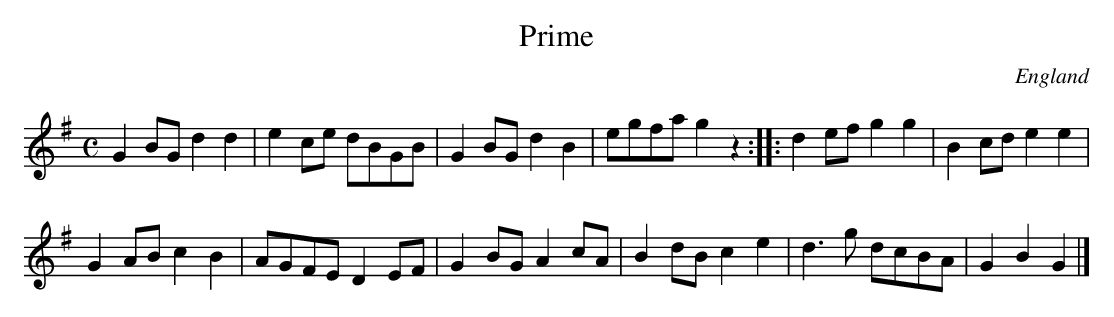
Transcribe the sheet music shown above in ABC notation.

X:1
T:Prime
L:1/8
M:C
O:England
K:G
G2BG d2d2 | e2ce dBGB |   G2BG d2B2 | egfa g2z2 :: \
d2ef g2g2 | B2cd e2e2 | ! G2AB c2B2 | AGFE D2EF | \
G2BG A2cA | B2dB c2e2 |   d3g dcBA | G2B2 G2 |]
